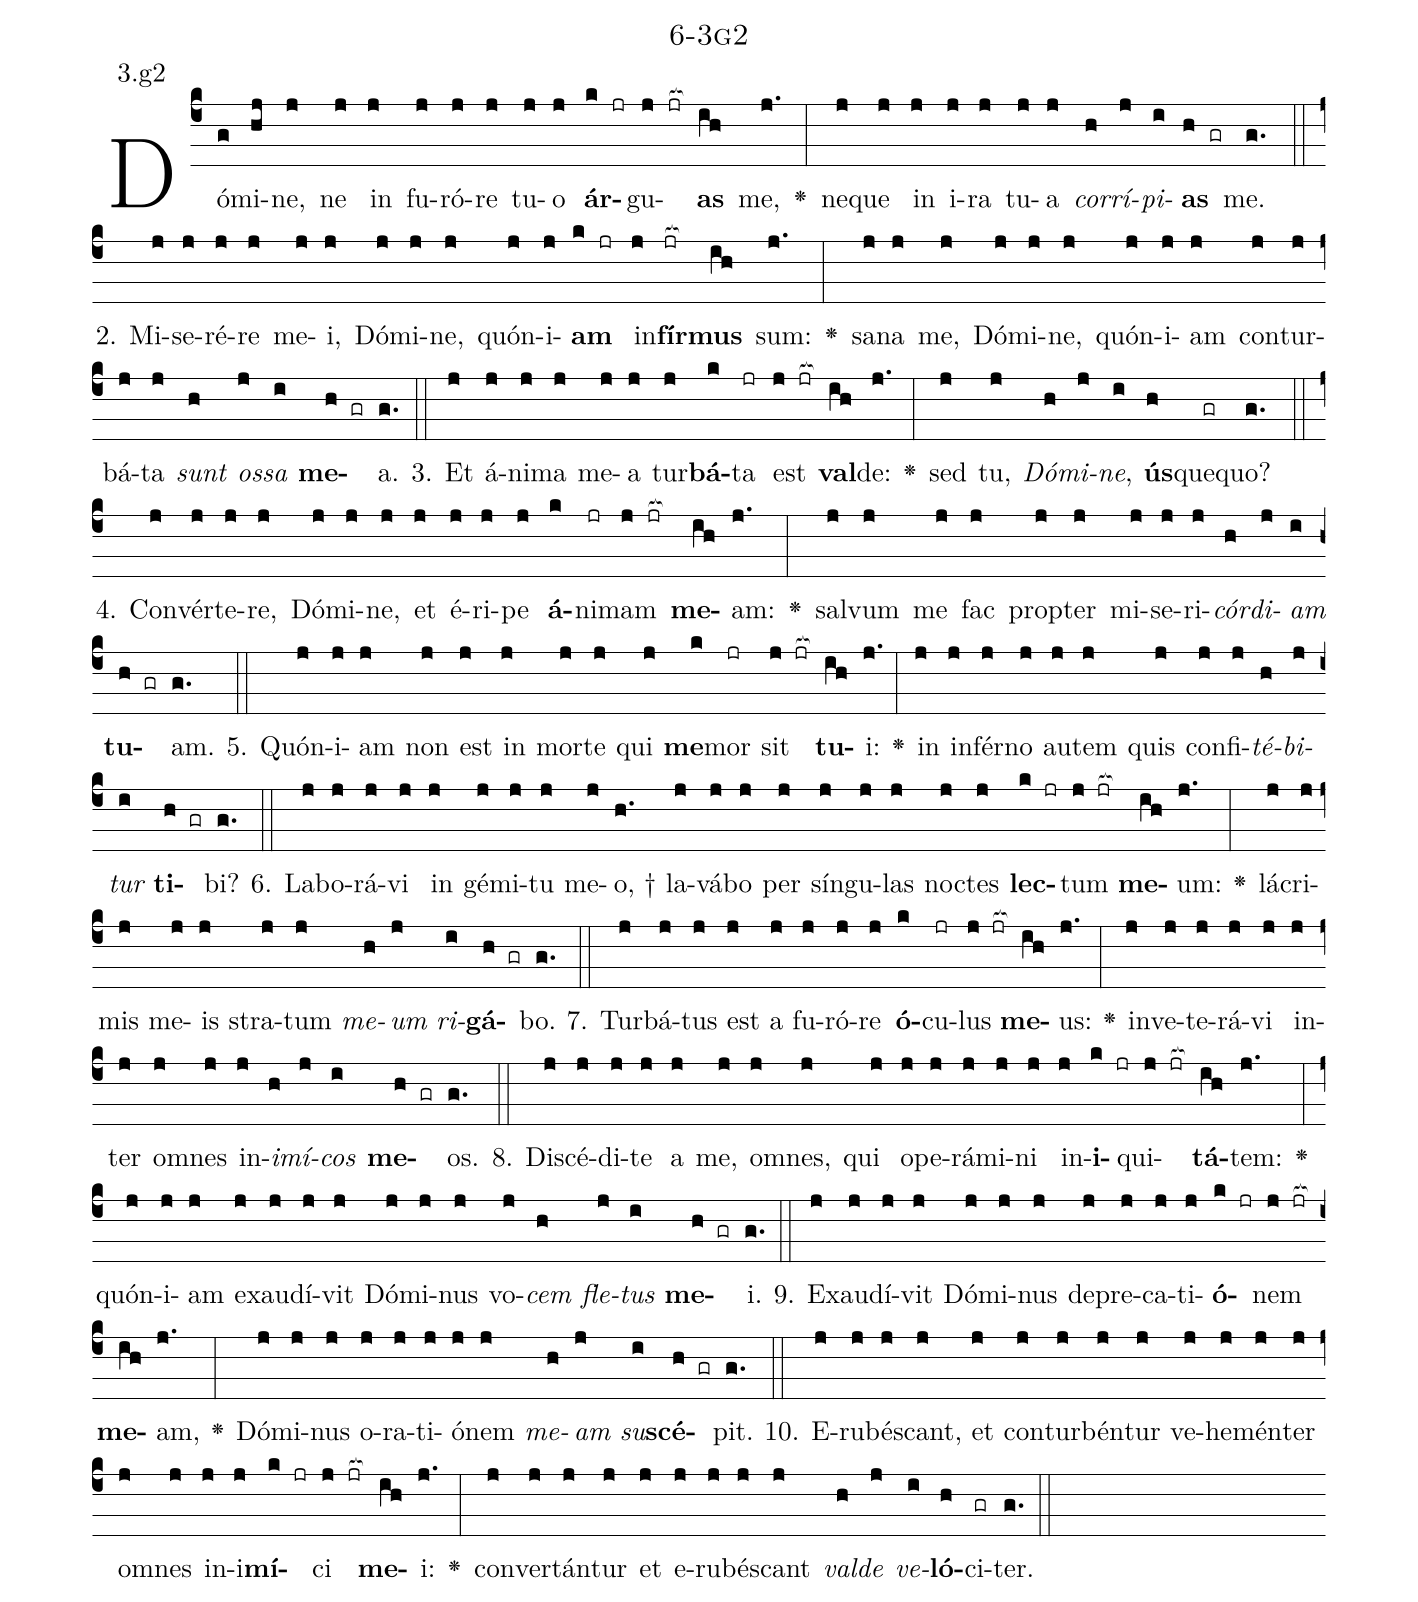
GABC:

name: 6-3g2;
annotation: 3.g2;
%%
(c4)Dó(g)mi(hj)ne,(j) ne(j) in(j) fu(j)ró(j)re(j) tu(j)o(j) <b>ár</b>(k jr)gu(j jr[ocb:1{])<b>as</b>(ih[ocb:0}]) me,(j.) <v>\greheightstar</v>(:) ne(j)que(j) in(j) i(j)ra(j) tu(j)a(j) <i>cor</i>(h)<i>rí</i>(j)<i>pi</i>(i)<b>as</b>(h gr) me.(g.) (::)
2. Mi(j)se(j)ré(j)re(j) me(j)i,(j) Dó(j)mi(j)ne,(j) quón(j)i(j)<b>am</b>(k jr) in(j)<b>fír</b>(jr[ocb:1{])<b>mus</b>(ih[ocb:0}]) sum:(j.) <v>\greheightstar</v>(:) sa(j)na(j) me,(j) Dó(j)mi(j)ne,(j) quón(j)i(j)am(j) con(j)tur(j)bá(j)ta(j) <i>sunt</i>(h) <i>os</i>(j)<i>sa</i>(i) <b>me</b>(h gr)a.(g.) (::)
3. Et(j) á(j)ni(j)ma(j) me(j)a(j) tur(j)<b>bá</b>(k)ta(jr) est(j jr[ocb:1{]) <b>val</b>(ih[ocb:0}])de:(j.) <v>\greheightstar</v>(:) sed(j) tu,(j) <i>Dó</i>(h)<i>mi</i>(j)<i>ne</i>,(i) <b>ús</b>(h)que(gr)quo?(g.) (::)
4. Con(j)vér(j)te(j)re,(j) Dó(j)mi(j)ne,(j) et(j) é(j)ri(j)pe(j) <b>á</b>(k)ni(jr)mam(j jr[ocb:1{]) <b>me</b>(ih[ocb:0}])am:(j.) <v>\greheightstar</v>(:) sal(j)vum(j) me(j) fac(j) prop(j)ter(j) mi(j)se(j)ri(j)<i>cór</i>(h)<i>di</i>(j)<i>am</i>(i) <b>tu</b>(h gr)am.(g.) (::)
5. Quón(j)i(j)am(j) non(j) est(j) in(j) mor(j)te(j) qui(j) <b>me</b>(k)mor(jr) sit(j jr[ocb:1{]) <b>tu</b>(ih[ocb:0}])i:(j.) <v>\greheightstar</v>(:) in(j) in(j)fér(j)no(j) au(j)tem(j) quis(j) con(j)fi(j)<i>té</i>(h)<i>bi</i>(j)<i>tur</i>(i) <b>ti</b>(h gr)bi?(g.) (::)
6. La(j)bo(j)rá(j)vi(j) in(j) gé(j)mi(j)tu(j) me(j)o, †(h.) la(j)vá(j)bo(j) per(j) sín(j)gu(j)las(j) noc(j)tes(j) <b>lec</b>(k jr)tum(j jr[ocb:1{]) <b>me</b>(ih[ocb:0}])um:(j.) <v>\greheightstar</v>(:) lá(j)cri(j)mis(j) me(j)is(j) stra(j)tum(j) <i>me</i>(h)<i>um</i>(j) <i>ri</i>(i)<b>gá</b>(h gr)bo.(g.) (::)
7. Tur(j)bá(j)tus(j) est(j) a(j) fu(j)ró(j)re(j) <b>ó</b>(k)cu(jr)lus(j jr[ocb:1{]) <b>me</b>(ih[ocb:0}])us:(j.) <v>\greheightstar</v>(:) in(j)ve(j)te(j)rá(j)vi(j) in(j)ter(j) om(j)nes(j) in(j)<i>i</i>(h)<i>mí</i>(j)<i>cos</i>(i) <b>me</b>(h gr)os.(g.) (::)
8. Di(j)scé(j)di(j)te(j) a(j) me,(j) om(j)nes,(j) qui(j) o(j)pe(j)rá(j)mi(j)ni(j) in(j)<b>i</b>(k jr)qui(j jr[ocb:1{])<b>tá</b>(ih[ocb:0}])tem:(j.) <v>\greheightstar</v>(:) quón(j)i(j)am(j) ex(j)au(j)dí(j)vit(j) Dó(j)mi(j)nus(j) vo(j)<i>cem</i>(h) <i>fle</i>(j)<i>tus</i>(i) <b>me</b>(h gr)i.(g.) (::)
9. Ex(j)au(j)dí(j)vit(j) Dó(j)mi(j)nus(j) de(j)pre(j)ca(j)ti(j)<b>ó</b>(k jr)nem(j jr[ocb:1{]) <b>me</b>(ih[ocb:0}])am,(j.) <v>\greheightstar</v>(:) Dó(j)mi(j)nus(j) o(j)ra(j)ti(j)ó(j)nem(j) <i>me</i>(h)<i>am</i>(j) <i>su</i>(i)<b>scé</b>(h gr)pit.(g.) (::)
10. E(j)ru(j)bés(j)cant,(j) et(j) con(j)tur(j)bén(j)tur(j) ve(j)he(j)mén(j)ter(j) om(j)nes(j) in(j)i(j)<b>mí</b>(k jr)ci(j jr[ocb:1{]) <b>me</b>(ih[ocb:0}])i:(j.) <v>\greheightstar</v>(:) con(j)ver(j)tán(j)tur(j) et(j) e(j)ru(j)bés(j)cant(j) <i>val</i>(h)<i>de</i>(j) <i>ve</i>(i)<b>ló</b>(h)ci(gr)ter.(g.) (::)
